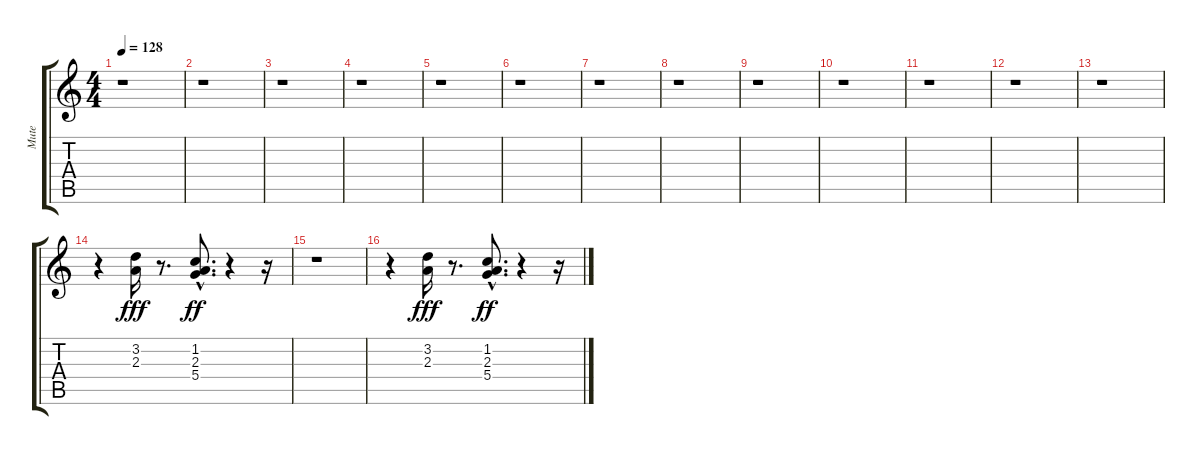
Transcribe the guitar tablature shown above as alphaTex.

\track ("Mute" "Mute") {instrument electricguitarmuted}
\staff {score tabs}
\tuning (E4 B3 G3 D3 A2 E2) {hide}
\ts (4 4)
\tempo 128
\clef g2
\ks c
r.1{dy ff} |
r.1 |
r.1 |
r.1 |
r.1 |
r.1 |
r.1 |
r.1 |
r.1 |
r.1 |
r.1 |
r.1 |
r.1 |
r.4 (3.2 2.3).16{dy fff} r.8{d} (1.2{hac} 2.3{hac} 5.4{hac}).8{d dy ff} r.4 r.16 |
r.1 |
r.4 (3.2 2.3).16{dy fff} r.8{d} (1.2{hac} 2.3{hac} 5.4{hac}).8{d dy ff} r.4 r.16
